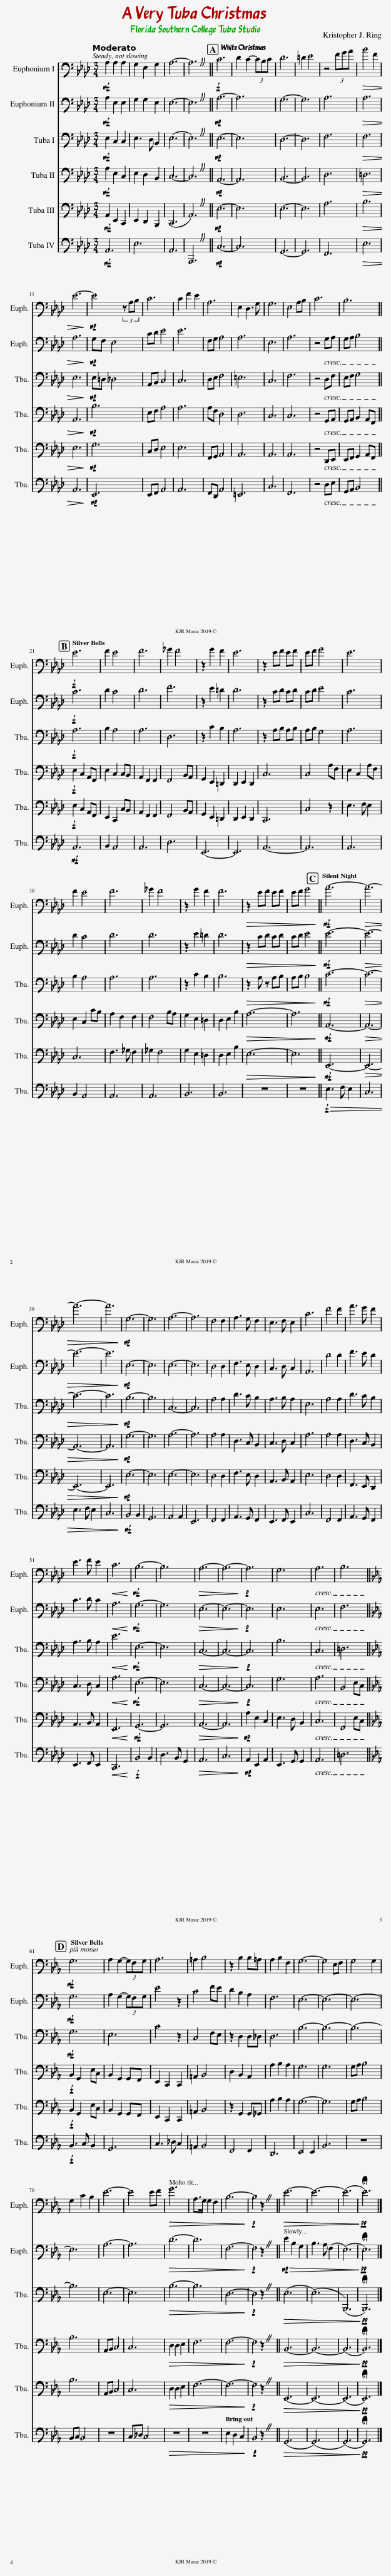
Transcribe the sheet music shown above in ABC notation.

X:1
%%score 1 2 3 4 5 6
L:1/8
Q:1/4=114
M:3/4
I:linebreak $
K:Ab
V:1 bass
V:2 bass
V:3 bass
V:4 bass
V:5 bass
V:6 bass
V:1
!mf! A,2 A,2 A,2 | G,2 E,2 G,2 | A,6- | A,6 ||!f! C6 | %5
 D2 C2- (3CB,C | D6 | =D2 E4 | z4 (3FGA |!>(! B4 F2 |$ %10
 E6-!>)! |!mp! E4 (3z A,B, | C6 | C2 F2 E2 | A,6 | %15
 E,2 D,3 G, | G,6 | E,4 A,B, | C6 | B,6 ||$ %20
!f! E6 | F2 E4 | F6 | _G2 F4 | z2 G2 F2 | %25
 E6 | z2 EF EF | EF G4 | E6 |$ F2 E4 | %30
 F6 | _G2 F4 | z2 G2 F2 | F6 |!>(! z2 EF EF | %35
 EF G4!>)! ||!mf! A6- |!>(! A6- |$ A6- | A6!>)! | %40
!mp! G,6- | G,6 | A,6- | A,6 | F,4 F,2 | %45
 A,3 G, F,2 | E,3 F, E,2 | C6 | F4 F2 | A3 G F2 |$ %50
 E3 F E2 |!<(! C6!<)! |!mf! B,6- | B,6 |!>(! A,6- | %55
 A,6-!>)! |!p! A,6 | G,6 | A,6 | B,6 ||$ %60
[K:Eb]!mf! G,6 | A,2 G,2- (3G,F,G, | A,6 | =A,2 B,4 | z2 B,2 B,=A, | %65
 A,2 B,2 F,2 | G,6- | G,4 E,F, | G,4 G,2 |$ G,2 C2 B,2 | %70
 E6- | E4 EF |!>(! G6 | A,>G, G,2 F,2 | B,6-!>)! | %75
!p! B,4 z2 ||!>(! E6- | E6- | (E6 |!pp! !fermata!E6)!>)! |] %80
V:2
!mf! A,2 E,2 E,2 | G,2 G,2 E,2 | E,6- | E,6 ||!mp! A,6- | %5
 A,6 | G,6- | G,6 | A,6 |!>(! A,6 |$ %10
 A,6!>)! |!mp! G,F, E,4 | CD E4 | E6 | F,G, A,4 | %15
 A,6 | E,6 | A,6 | z4 G,A, | G,A, B,4 ||$ %20
!f! C6 | D2 C4 | D6 | F6 | z2 E2 =D2 | %25
 D6 | z2 CD CD | CD E4 | C6 |$ D2 C4 | %30
 D6 | D6 | z2 E2 =D2 | D6 |!>(! z2 CD CD | %35
 CD E4!>)! ||!mf! E6- |!>(! E6- |$ E6- | E6!>)! | %40
!mp! E,6- | E,6 | E,6- | E,6 | D,4 D,2 | %45
 F,3 E, D,2 | C,3 D, C,2 | A,,6 | D4 D2 | F3 E D2 |$ %50
 C3 D C2 |!<(! A,6!<)! |!mf! G,6- | G,6 |!>(! E,6- | %55
 E,6-!>)! |!p! E,6 | E,6 | E,6 | F,6 ||$ %60
[K:Eb]!mf! G,6 | A,2 G,2- (3G,F,G, | E4 z2 | C4 FE | D2 B,2 A,2 | %65
 F,6 | E,6- | E,6- | E,6- |$ E,6 | %70
 A,6- | A,6 |!>(! D6- | D6 | F,6-!>)! | %75
!p! F,4 z2 ||!mp!!>(! E2 B,2 G,2 | B,3 A, (F,2 | (E,6) |!pp! !fermata!E,6)!>)! |] %80
V:3
!mf! E,2 C,2 C,2 | E,3 D, B,,2 | (E,6 | E,6) ||!mp! E,6- | %5
 E,6 | D,6- | D,6 | F,6 |!>(! F,6 |$ %10
 E,6!>)! |!mp! E,=D, _D,4 | A,,B,, C,4 | C,6 | D,E, F,4 | %15
 =E,6 | C,6 | F,6 | z4 D,F, | E,F, G,4 ||$ %20
!f! A,6 | B,2 A,4 | A,6 | D,6 | z2 C2 B,2 | %25
 A,6 | z2 A,B, A,B, | A,B, G,4 | A,6 |$ B,2 A,4 | %30
 A,6 | A,6 | z2 C2 B,2 | B,6 |!>(! z2 A, z A,B, | %35
 A,B, B,4!>)! ||!mf! C6- |!>(! C6- |$ C6- | C6!>)! | %40
!mp! B,6- | B,6 | C,6- | C,6 | A,4 A,2 | %45
 D3 C B,2 | A,3 B, A,2 | E,6 | A,4 A,2 | D3 C B,2 |$ %50
 A,3 B, A,2 |!<(! E6!<)! |!mf! E,6- | E,6 |!>(! C,6- | %55
 C,6-!>)! |!p! C,6 | B,6 | C,6 | =D,6 ||$ %60
[K:Eb]!mf! G,6 | E,6 | C4 z2 | C,4 F,E, | z2 D,2 D,_D, | %65
 D,6 | B,6- | B,6- | B,6- |$ B,6 | %70
 E,6- | E,6 |!>(! B,6- | B,6 | D,6-!>)! | %75
!p! D,4 z2 ||!>(! (E,6 | (E,6) | (B,,,6) |!pp! !fermata!B,,,6)!>)! |] %80
V:4
!mf! A,2 E,2 C,2 | E,2 D,2 B,,2 | C,6- | C,6 ||!mp! A,,6- | %5
 A,,6 | B,,6- | B,,6 | D,6 |!>(! =D,6 |$ %10
 A,,6!>)! |!mp! B,6 | E,F, A,4 | A,6 | A,F, D,4 | %15
 D,6 | C,6 | C,6 | z4 G,,A,, | G,,A,, B,,2 A,,F,, ||$ %20
!f! E,2 C,2 A,,F,, | E,2 C,2 C,B,, | A,,2 F,,2 F,,2 | F,,4 B,,A,, | G,,2 E,,2 =D,,2 | %25
 D,,2 E,,2 D,,2 | C,6 | C,4 A,F, | E,2 C,2 A,F, |$ E,2 C,2 CB, | %30
 A,2 F,2 F,2 | F,4 B,A, | G,2 E,2 =D,2 | D,2 E,2 B,2 |!>(! A,6- | %35
 A,6!>)! ||!mf! A,,6- |!>(! A,,6- |$ A,,6- | A,,6!>)! | %40
!mp! G,6- | G,6 | A,6- | A,6 | A,4 A,2 | %45
 D,3 C, B,,2 | C,3 D, C,2 | A,6 | A,4 A,2 | D,3 C, B,,2 |$ %50
 C,3 D, C,2 |!<(! A,6!<)! |!mf! E,6- | E,6 |!>(! C,6- | %55
 C,6-!>)! |!p! C,6 | G,6 | A,6 | B,,4 E,C, ||$ %60
[K:Eb]!f! B,,2 G,,2 E,C, | B,,2 G,,2 G,,F,, | E,,2 C,,2 C,,2 | =A,,2 B,,4 | D,2 B,,2 A,,2 | %65
 A,2 B,2 A,2 | G,6 | G,6 | G,A, B,4 |$ B,6 | %70
 A,,B,, C,4 | C,6 |!>(! D,2 D,2 E,2 | F,6 | F,6-!>)! | %75
!p! F,4 z2 ||!>(! B,,6- | B,,6- | (B,,6 |!pp! !fermata!B,,6)!>)! |] %80
V:5
!mf! A,,2 E,,2 C,,2 | E,,2 D,,2 B,,,2 | (C,,6 | A,,6) ||!mp! E,6- | %5
 E,6 | E,6- | E,6 | A,6 |!>(! B,6 |$ %10
 E,6!>)! |!mp! G,6 | C,D, E,4 | E,6 | F,,G,, A,,4 | %15
 A,,6 | A,,6 | A,,6 | z4 D,,E,, | E,,F,, G,,2 A,,F,, ||$ %20
!f! E,2 C,2 A,,F,, | E,,2 C,,2 C,B,, | A,,2 F,,2 F,,2 | F,,4 B,,A,, | G,,2 E,,2 =D,,2 | %25
 D,,2 E,,2 D,,2 | C,,6 | C,4 z2 | E,3 F, E,2 |$ C,6 | %30
 F,3 _G, F,2 | _G,2 F,4 | G,2 E,2 =D,2 | D,2 E,2 B,2 |!>(! E,6- | %35
 E,6!>)! ||!mf! E,,6- |!>(! E,,6- |$ E,,6- | E,,6!>)! | %40
!mp! E,6- | E,6 | E,6- | E,6 | D,4 D,2 | %45
 F,3 E, D,2 | A,,3 B,, A,,2 | E,6 | D,4 D,2 | F,,3 E,, D,,2 |$ %50
 A,,3 B,, A,,2 |!<(! E,,6!<)! |!mf! G,,6- | G,,6 |!>(! A,,6- | %55
 A,,6!>)! |!mp! A,2 E,2 C,2 | E,3 D, B,,2 | C,6 | F,,4 E,C, ||$ %60
[K:Eb]!f! B,,2 G,,2 E,C, | B,,2 G,,2 G,,F,, | E,,2 C,,2 C,,2 | =A,,2 B,,4 | z2 G,,2 G,,_G,, | %65
 A,2 B,2 A,2 | G,6- | G,6 | G,A, B,4 |$ B,6 | %70
 A,,B,, C,4 | C,6 |!>(! D,2 D,2 E,2 | F,6- | F,6-!>)! | %75
!p! F,4 z2 ||!>(! E,,6- | E,,6- | (E,,6 |!pp! !fermata!E,,6)!>)! |] %80
V:6
!mf! A,,6 | E,6 | A,,6 | A,,,6 ||!mp! C,6- | %5
 C,6 | G,,6- | G,,6 | F,,6 |!>(! E,6 |$ %10
 A,,6!>)! |!mp! E,,6 | E,,F,, A,,4 | A,,6 | F,,D,, A,,4 | %15
 =E,,6 | C,6 | F,,6 | z4 D,E, | G,,A,, B,,4 ||$ %20
!mf! A,,6 | B,,2 A,,4 | A,,6 | D,6 | E,,6- | %25
 E,,6 | A,,6- | A,,6 | A,,6 |$ B,,2 A,,4 | %30
 A,,6 | A,,6 | B,,6 | B,,6 | z6 | %35
 z6 ||!f!!>(! E,3 F, E,2 | C,6 |$ E,3 F, E,2 | C,6!>)! | %40
!mf! B,,4 B,,2 | G,,6 | A,,4 A,,2 | E,,6 | F,,4 F,,2 | %45
 A,,3 G,, F,,2 | E,,3 F,, E,,2 | C,6 | F,,4 F,,2 | A,,3 G,, F,,2 |$ %50
 E,,3 F,, E,,2 |!<(! C,,6!<)! |!f! B,,4 B,,2 | D,3 B,, G,,2 |!>(! A,,6 | %55
 C,6!>)! |!mp! A,,2 E,,2 A,,2 | E,,3 G,, G,,2 | A,,6 | =D,6 ||$ %60
[K:Eb]!f! B,,3 C, B,,2 | G,,6 | C,3 _D, C,2 | =A,,2 B,,4 | F,,4 F,,2 | %65
 D,,6 | E,,4 E,,2 | B,,6 | z6 |$ B,,C, B,,4 | %70
 z6 | C,_D, C,4 |!>(! z6 | z6 | E,2 D,2 C,2!>)! | %75
!p! B,,4 z2 ||!>(! (G,,6 | (G,,6) | (G,,6) |!pp! !fermata!G,,6)!>)! |] %80
